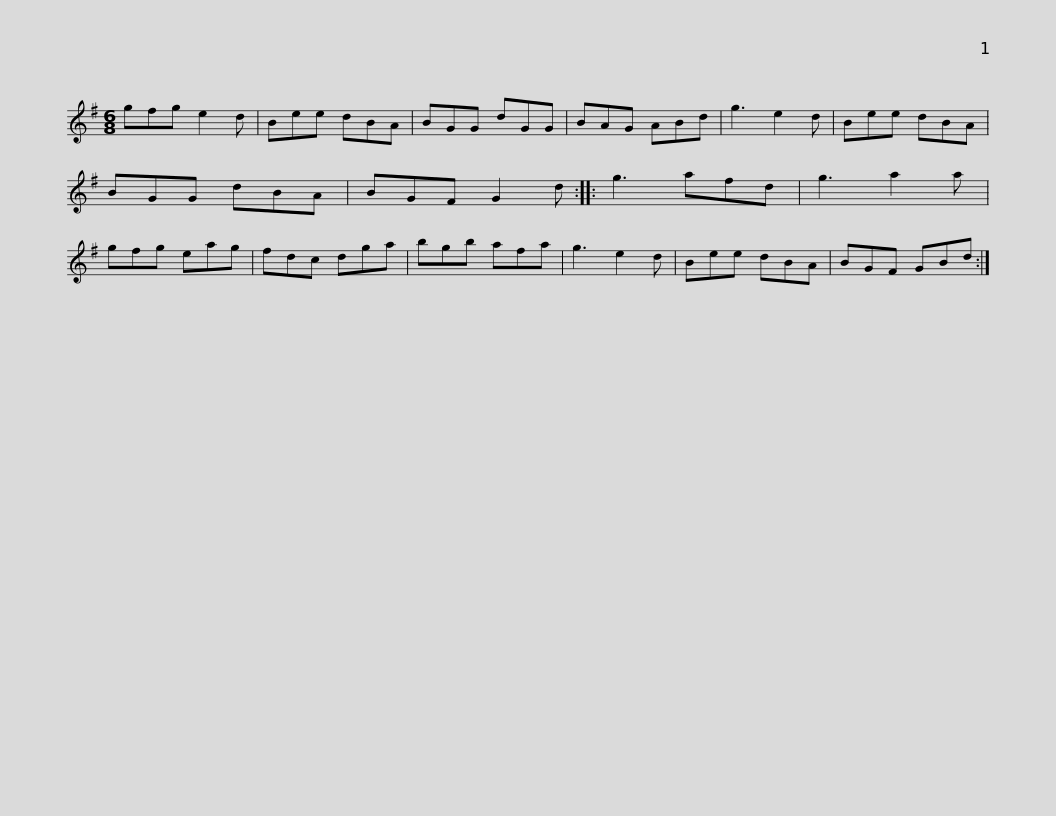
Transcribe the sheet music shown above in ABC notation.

X:1
L:1/8
M:6/8
I:linebreak $
K:G
V:1 treble
V:1
 gfg e2 d | Bee dBA | BGG dGG | BAG ABd | g3 e2 d | %5
 Bee dBA | BGG dBA | BGF G2 d ::$ g3 afd | g3 a2 a | %10
 gfg eag | fdc dga | bgb afa | g3 e2 d | Bee dBA | %15
 BGF GBd :| %16
